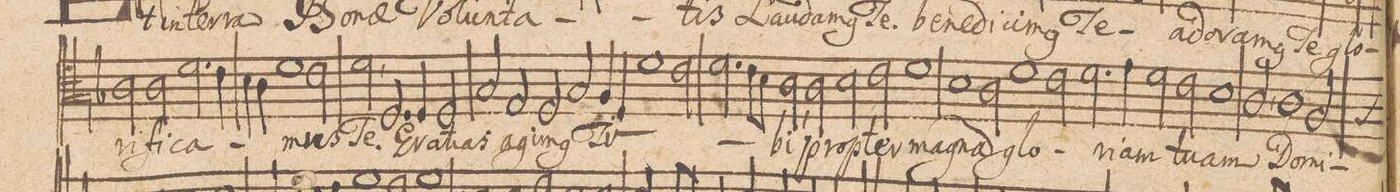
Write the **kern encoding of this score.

**kern	**text
*I"TENOR.	*
*clefC3	*
*k[b-]	*
*met(C|)	*
*M2/1	*
2c\	-ri-
2c\	-fi-
=22-	=22-
2.f\	-ca-
4e\	.
4d\	.
4c\	.
1f\	.
=23-	=23-
2e\	-mus
2f,<\	Te.
2.F/	Gra-
=24-	=24-
4F/	-ti-
2F/	-as
2B-/	a-
2G/	-gi-
=25-	=25-
2F/	-m(us)
2B-/	Ti-
4A/	.
4F/	.
1f\	.
=26-	=26-
2e\	.
2.f\	.
8e\L	.
8d\J	.
=27-	=27-
2c,<\	-bi
2c\	prop-
2d\	.
2e\	-ter
=28-	=28-
1f	ma-
1d	-gna(m)
=29-	=29-
2c\	glo-
1f\	.
2e\	.
=30-	=30-
2.f\	.
4g\	-ri-
2f\	-am
2e\	tu-
=31-	=31-
1d	.
2c,/	-am
1c/	Do-
=32-	=32-
*custos:A	*
2A/	-mi-
*-	*-
